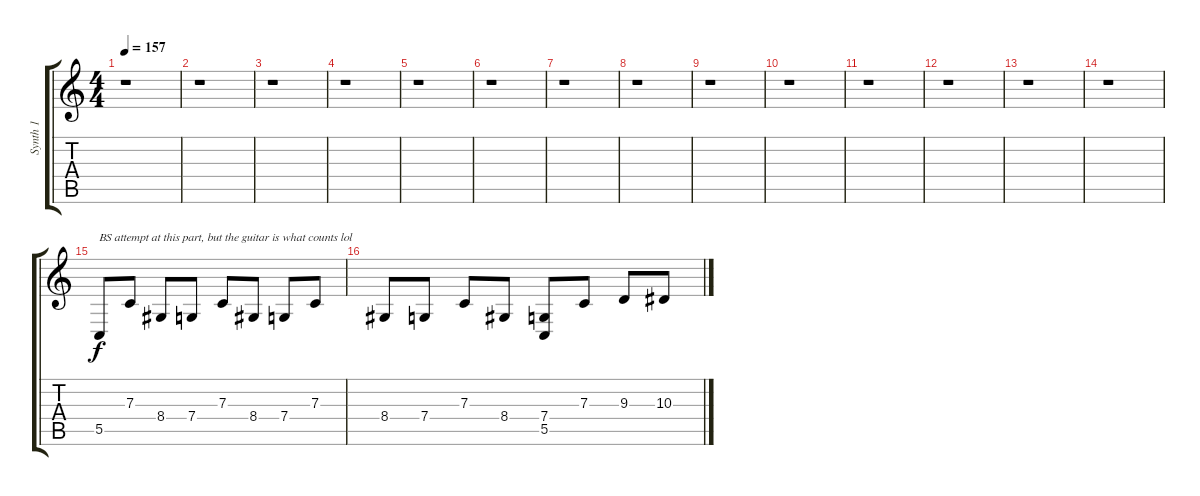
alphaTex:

\track ("Synth 1" "Synth 1") {instrument stringensemble1}
\staff {score tabs}
\tuning (D4 A3 F3 C3 G2 C2) {hide}
\ts (4 4)
\tempo 157
\clef g2
\ks c
r.1{dy f} |
r.1 |
r.1 |
r.1 |
r.1 |
r.1 |
r.1 |
r.1 |
r.1 |
r.1 |
r.1 |
r.1 |
r.1 |
r.1 |
5.5.8{txt "BS attempt at this part, but the guitar is what counts lol"} 7.3.8 8.4.8 7.4.8 7.3.8 8.4.8 7.4.8 7.3.8 |
8.4.8 7.4.8 7.3.8 8.4.8 (7.4 5.5).8 7.3.8 9.3.8 10.3.8
